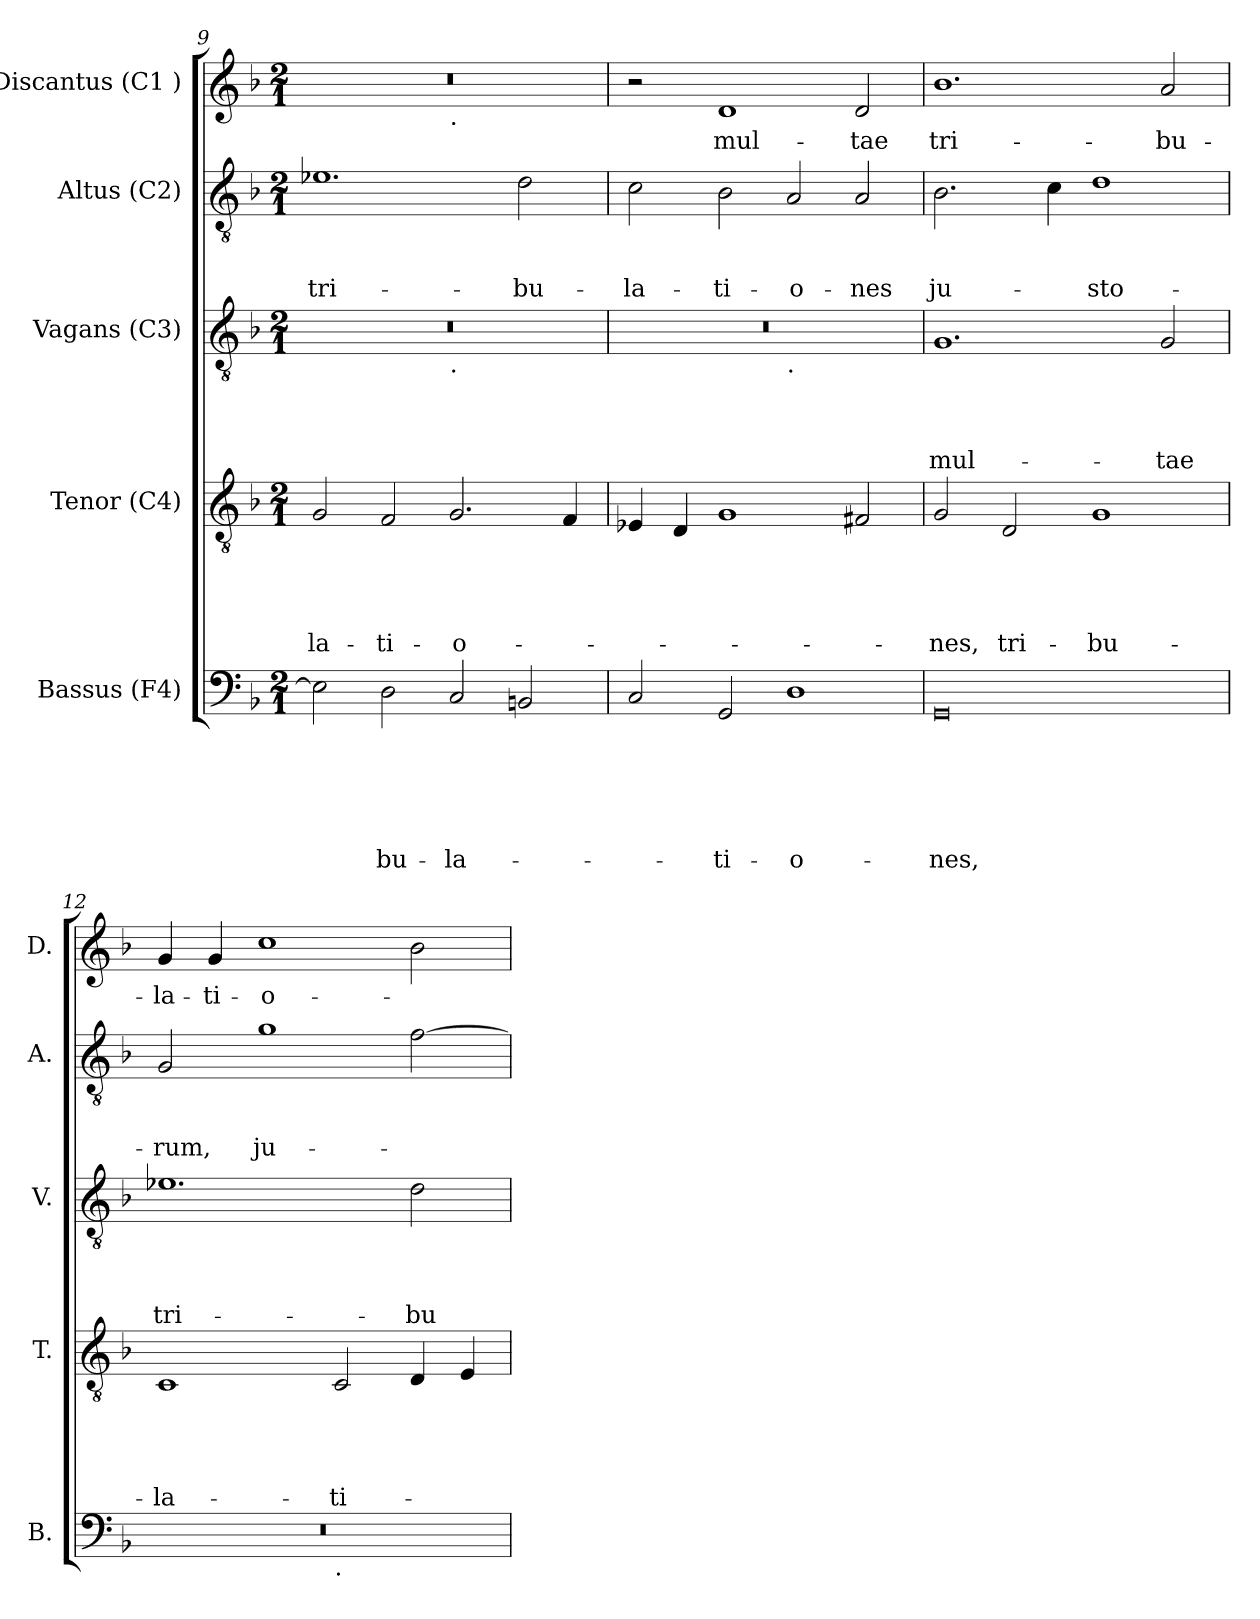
**kern	**text	**text	**text	**text	**text	**text	**kern	**text	**text	**text	**text	**text	**kern	**text	**text	**text	**text	**kern	**text	**text	**text	**kern	**text
*part5	*part5	*part5	*part5	*part5	*part5	*part5	*part4	*part4	*part4	*part4	*part4	*part4	*part3	*part3	*part3	*part3	*part3	*part2	*part2	*part2	*part2	*part1	*part1
*staff5	*staff5	*staff5	*staff5	*staff5	*staff5	*staff5	*staff4	*staff4	*staff4	*staff4	*staff4	*staff4	*staff3	*staff3	*staff3	*staff3	*staff3	*staff2	*staff2	*staff2	*staff2	*staff1	*staff1
*I"Bassus (F4)	*	*	*	*	*	*	*I"Tenor (C4)	*	*	*	*	*	*I"Vagans (C3)	*	*	*	*	*I"Altus (C2)	*	*	*	*I"Discantus (C1 )	*
*I'B.	*	*	*	*	*	*	*I'T.	*	*	*	*	*	*I'V.	*	*	*	*	*I'A.	*	*	*	*I'D.	*
!!LO:LB:g=z
*clefF4	*	*	*	*	*	*	*clefGv2	*	*	*	*	*	*clefGv2	*	*	*	*	*clefGv2	*	*	*	*clefG2	*
*k[b-]	*	*	*	*	*	*	*k[b-]	*	*	*	*	*	*k[b-]	*	*	*	*	*k[b-]	*	*	*	*k[b-]	*
*F:	*	*	*	*	*	*	*F:	*	*	*	*	*	*F:	*	*	*	*	*F:	*	*	*	*F:	*
*M2/1	*	*	*	*	*	*	*M2/1	*	*	*	*	*	*M2/1	*	*	*	*	*M2/1	*	*	*	*M2/1	*
=9	=9	=9	=9	=9	=9	=9	=9	=9	=9	=9	=9	=9	=9	=9	=9	=9	=9	=9	=9	=9	=9	=9	=9
!	!	!	!	!	!	!	!	!	!	!	!	!LO:LY:b	!	!	!	!	!	!	!	!	!LO:LY:b	!	!
*	*	*	*	*	*	*	*	*	*	*	*	*	*^	*	*	*	*	*	*	*	*	*^	*
2E-\]	.	.	.	.	.	.	2G/	.	.	.	.	-la-	0r	1ryy	.	.	.	.	1.e-X	.	.	tri-	0r	1ryy	.
!	!	!	!	!	!	!LO:LY:b	!	!	!	!	!	!LO:LY:b	!	!	!	!	!	!	!	!	!	!	!	!	!
2D\	.	.	.	.	.	-bu-	2F/	.	.	.	.	-ti-	.	.	.	.	.	.	.	.	.	.	.	.	.
!	!	!	!	!	!	!	!	!	!	!	!	!	!	!	!	!	!	!	!	!	!	!	!	!LO:TX:b:t=.	!
!	!	!	!	!	!	!	!	!	!	!	!	!	!	!LO:TX:b:t=.	!	!	!	!	!	!	!	!	!	!	!
!	!	!	!	!	!	!LO:LY:b	!	!	!	!	!	!LO:LY:b	!	!	!	!	!	!	!	!	!	!	!	!	!
2C/	.	.	.	.	.	-la-	2.G/	.	.	.	.	-o-	.	1ryy	.	.	.	.	.	.	.	.	.	1ryy	.
!	!	!	!	!	!	!	!	!	!	!	!	!	!	!	!	!	!	!	!	!	!	!LO:LY:b	!	!	!
2BBn/	.	.	.	.	.	.	.	.	.	.	.	.	.	.	.	.	.	.	2d\	.	.	-bu-	.	.	.
.	.	.	.	.	.	.	4F/	.	.	.	.	.	.	.	.	.	.	.	.	.	.	.	.	.	.
=10	=10	=10	=10	=10	=10	=10	=10	=10	=10	=10	=10	=10	=10	=10	=10	=10	=10	=10	=10	=10	=10	=10	=10	=10	=10
!	!	!	!	!	!	!	!	!	!	!	!	!	!	!	!	!	!	!	!	!	!	!LO:LY:b	!	!	!
*	*	*	*	*	*	*	*	*	*	*	*	*	*	*	*	*	*	*	*	*	*	*	*v	*v	*
2C/	.	.	.	.	.	.	4E-/	.	.	.	.	.	0r	1ryy	.	.	.	.	2c\	.	.	-la-	2r	.
.	.	.	.	.	.	.	4D/	.	.	.	.	.	.	.	.	.	.	.	.	.	.	.	.	.
!	!	!	!	!	!	!LO:LY:b	!	!	!	!	!	!	!	!	!	!	!	!	!	!	!	!LO:LY:b	!	!LO:LY:b
2GG/	.	.	.	.	.	-ti-	1G	.	.	.	.	.	.	.	.	.	.	.	2B-\	.	.	-ti-	1d	mul-
!	!	!	!	!	!	!	!	!	!	!	!	!	!	!LO:TX:b:t=.	!	!	!	!	!	!	!	!	!	!
!	!	!	!	!	!	!LO:LY:b:rj	!	!	!	!	!	!	!	!	!	!	!	!	!	!	!	!LO:LY:b	!	!
1D	.	.	.	.	.	-o-	.	.	.	.	.	.	.	1ryy	.	.	.	.	2A/	.	.	-o-	.	.
!	!	!	!	!	!	!	!	!	!	!	!	!	!	!	!	!	!	!	!	!	!	!LO:LY:b	!	!LO:LY:b
.	.	.	.	.	.	.	2F#X/	.	.	.	.	.	.	.	.	.	.	.	2A/	.	.	-nes	2d/	-tae
=11	=11	=11	=11	=11	=11	=11	=11	=11	=11	=11	=11	=11	=11	=11	=11	=11	=11	=11	=11	=11	=11	=11	=11	=11
!	!	!	!	!	!	!LO:LY:b	!	!	!	!	!	!LO:LY:b	!	!	!	!	!	!LO:LY:b	!	!	!	!LO:LY:b	!	!LO:LY:b
*	*	*	*	*	*	*	*	*	*	*	*	*	*v	*v	*	*	*	*	*	*	*	*	*	*
0GG	.	.	.	.	.	-nes,	2G/	.	.	.	.	-nes,	1.G	.	.	.	mul-	2.B-\	.	.	ju-	1.b-	tri-
!	!	!	!	!	!	!	!	!	!	!	!	!LO:LY:b	!	!	!	!	!	!	!	!	!	!	!
.	.	.	.	.	.	.	2D/	.	.	.	.	tri-	.	.	.	.	.	.	.	.	.	.	.
.	.	.	.	.	.	.	.	.	.	.	.	.	.	.	.	.	.	4c\	.	.	.	.	.
!	!	!	!	!	!	!	!	!	!	!	!	!LO:LY:b	!	!	!	!	!	!	!	!	!LO:LY:b	!	!
.	.	.	.	.	.	.	1G	.	.	.	.	-bu-	.	.	.	.	.	1d	.	.	-sto-	.	.
!	!	!	!	!	!	!	!	!	!	!	!	!	!	!	!	!	!LO:LY:b	!	!	!	!	!	!LO:LY:b
.	.	.	.	.	.	.	.	.	.	.	.	.	2G/	.	.	.	-tae	.	.	.	.	2a/	-bu-
=12	=12	=12	=12	=12	=12	=12	=12	=12	=12	=12	=12	=12	=12	=12	=12	=12	=12	=12	=12	=12	=12	=12	=12
!	!	!	!	!	!	!	!	!	!	!	!	!LO:LY:b	!	!	!	!	!LO:LY:b	!	!	!	!LO:LY:b	!	!LO:LY:b
*^	*	*	*	*	*	*	*	*	*	*	*	*	*	*	*	*	*	*	*	*	*	*	*
0r	1ryy	.	.	.	.	.	.	1C	.	.	.	.	-la-	1.e-X	.	.	.	tri-	2G/	.	.	-rum,	4g/	-la-
!	!	!	!	!	!	!	!	!	!	!	!	!	!	!	!	!	!	!	!	!	!	!	!	!LO:LY:b
.	.	.	.	.	.	.	.	.	.	.	.	.	.	.	.	.	.	.	.	.	.	.	4g/	-ti-
!	!	!	!	!	!	!	!	!	!	!	!	!	!	!	!	!	!	!	!	!	!	!LO:LY:b	!	!LO:LY:b:rj
.	.	.	.	.	.	.	.	.	.	.	.	.	.	.	.	.	.	.	1g	.	.	ju-	1cc	-o-
!	!LO:TX:b:t=.	!	!	!	!	!	!	!	!	!	!	!	!	!	!	!	!	!	!	!	!	!	!	!
!	!	!	!	!	!	!	!	!	!	!	!	!	!LO:LY:b	!	!	!	!	!	!	!	!	!	!	!
.	1ryy	.	.	.	.	.	.	2C/	.	.	.	.	-ti-	.	.	.	.	.	.	.	.	.	.	.
!	!	!	!	!	!	!	!	!	!	!	!	!	!	!	!	!	!	!LO:LY:b	!	!	!	!	!	!
.	.	.	.	.	.	.	.	4D/	.	.	.	.	.	2d\	.	.	.	-bu-	[>2f\	.	.	.	2b-\	.
.	.	.	.	.	.	.	.	4E/	.	.	.	.	.	.	.	.	.	.	.	.	.	.	.	.
*v	*v	*	*	*	*	*	*	*	*	*	*	*	*	*	*	*	*	*	*	*	*	*	*	*
=	=	=	=	=	=	=	=	=	=	=	=	=	=	=	=	=	=	=	=	=	=	=	=
*-	*-	*-	*-	*-	*-	*-	*-	*-	*-	*-	*-	*-	*-	*-	*-	*-	*-	*-	*-	*-	*-	*-	*-
